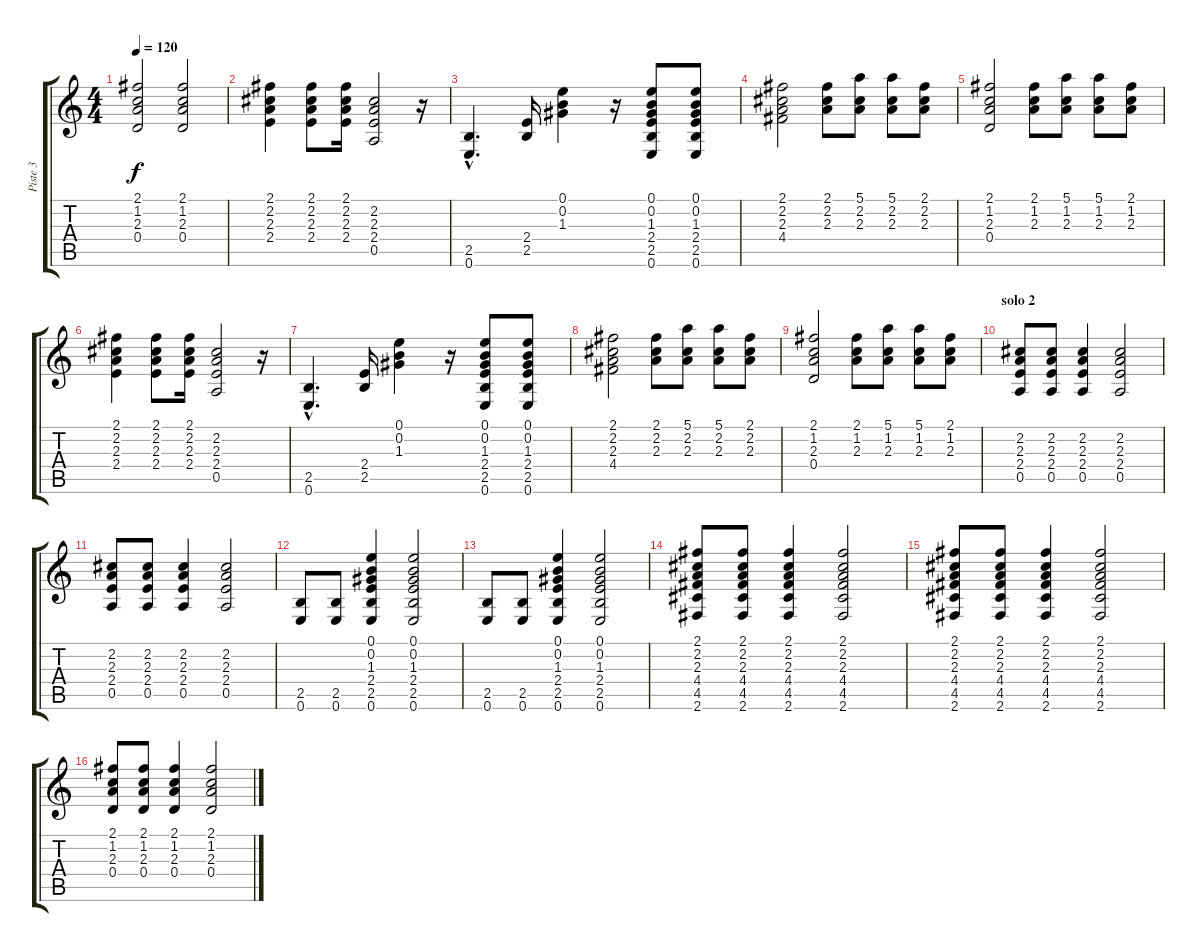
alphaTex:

\track ("Piste 3" "Piste 3") {instrument acousticguitarnylon}
\staff {score tabs}
\tuning (E4 B3 G3 D3 A2 E2) {hide}
\ts (4 4)
\tempo 120
\clef g2
\ks c
(2.1 1.2 2.3 0.4).2{dy f} (2.1 1.2 2.3 0.4).2 |
(2.1 2.2 2.3 2.4).4 (2.1 2.2 2.3 2.4).8 (2.1 2.2 2.3 2.4).16 (2.2 2.3 2.4 0.5).2 r.16 |
(2.5{hac} 0.6{hac}).4{d} (2.4 2.5).16 (0.1 0.2 1.3).4 r.16 (0.1 0.2 1.3 2.4 2.5 0.6).8 (0.1 0.2 1.3 2.4 2.5 0.6).8 |
(2.1 2.2 2.3 4.4).2 (2.1 2.2 2.3).8 (5.1 2.2 2.3).8 (5.1 2.2 2.3).8 (2.1 2.2 2.3).8 |
(2.1 1.2 2.3 0.4).2 (2.1 1.2 2.3).8 (5.1 1.2 2.3).8 (5.1 1.2 2.3).8 (2.1 1.2 2.3).8 |
(2.1 2.2 2.3 2.4).4 (2.1 2.2 2.3 2.4).8 (2.1 2.2 2.3 2.4).16 (2.2 2.3 2.4 0.5).2 r.16 |
(2.5{hac} 0.6{hac}).4{d} (2.4 2.5).16 (0.1 0.2 1.3).4 r.16 (0.1 0.2 1.3 2.4 2.5 0.6).8 (0.1 0.2 1.3 2.4 2.5 0.6).8 |
(2.1 2.2 2.3 4.4).2 (2.1 2.2 2.3).8 (5.1 2.2 2.3).8 (5.1 2.2 2.3).8 (2.1 2.2 2.3).8 |
(2.1 1.2 2.3 0.4).2 (2.1 1.2 2.3).8 (5.1 1.2 2.3).8 (5.1 1.2 2.3).8 (2.1 1.2 2.3).8 |
\section ("" "solo 2")
(2.2 2.3 2.4 0.5).8 (2.2 2.3 2.4 0.5).8 (2.2 2.3 2.4 0.5).4 (2.2 2.3 2.4 0.5).2 |
(2.2 2.3 2.4 0.5).8 (2.2 2.3 2.4 0.5).8 (2.2 2.3 2.4 0.5).4 (2.2 2.3 2.4 0.5).2 |
(2.5 0.6).8 (2.5 0.6).8 (0.1 0.2 1.3 2.4 2.5 0.6).4 (0.1 0.2 1.3 2.4 2.5 0.6).2 |
(2.5 0.6).8 (2.5 0.6).8 (0.1 0.2 1.3 2.4 2.5 0.6).4 (0.1 0.2 1.3 2.4 2.5 0.6).2 |
(2.1 2.2 2.3 4.4 4.5 2.6).8 (2.1 2.2 2.3 4.4 4.5 2.6).8 (2.1 2.2 2.3 4.4 4.5 2.6).4 (2.1 2.2 2.3 4.4 4.5 2.6).2 |
(2.1 2.2 2.3 4.4 4.5 2.6).8 (2.1 2.2 2.3 4.4 4.5 2.6).8 (2.1 2.2 2.3 4.4 4.5 2.6).4 (2.1 2.2 2.3 4.4 4.5 2.6).2 |
(2.1 1.2 2.3 0.4).8 (2.1 1.2 2.3 0.4).8 (2.1 1.2 2.3 0.4).4 (2.1 1.2 2.3 0.4).2
